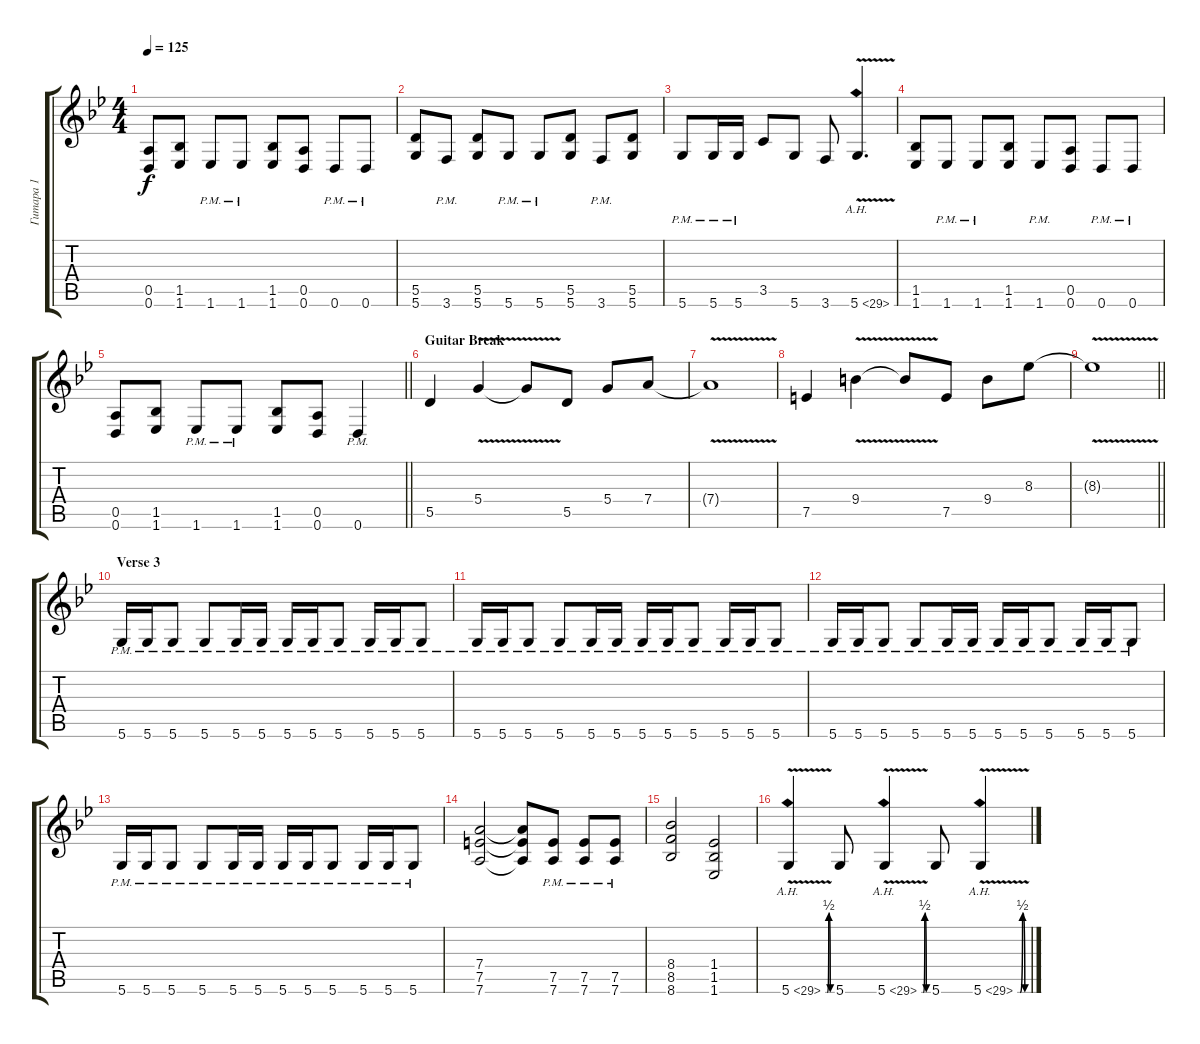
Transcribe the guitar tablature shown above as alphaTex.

\track ("Гитара 1" "Гитара 1") {instrument distortionguitar}
\staff {score tabs}
\tuning (E4 B3 G3 D3 A2 D2) {hide}
\ts (4 4)
\tempo 125
\clef g2
\ks gminor
(0.5 0.6).8{dy f} (1.5 1.6).8 1.6{pm}.8 1.6{pm}.8 (1.5 1.6).8 (0.5 0.6).8 0.6{pm}.8 0.6{pm}.8 |
(5.5 5.6).8 3.6{pm}.8 (5.5 5.6).8 5.6{pm}.8 5.6{pm}.8 (5.5 5.6).8 3.6{pm}.8 (5.5 5.6).8 |
5.6{pm}.8 5.6{pm}.16 5.6{pm}.16 3.5.8 5.6.8 3.6.8 5.6{ah 24 v}.4{d} |
(1.5 1.6).8 1.6{pm}.8 1.6{pm}.8 (1.5 1.6).8 1.6{pm}.8 (0.5 0.6).8 0.6{pm}.8 0.6{pm}.8 |
\barLineRight lightlight
(0.5 0.6).8 (1.5 1.6).8 1.6{pm}.8 1.6{pm}.8 (1.5 1.6).8 (0.5 0.6).8 0.6{pm}.4 |
\section ("" "Guitar Break")
5.5.4 5.4{v}.4 5.4{t}.8 5.5.8 5.4.8 7.4.8 |
7.4{v t}.1 |
7.5.4 9.4{v}.4 9.4{t}.8 7.5.8 9.4.8 8.3.8 |
\barLineRight lightlight
8.3{v t}.1 |
\section ("" "Verse 3")
5.6{pm}.16 5.6{pm}.16 5.6{pm}.8 5.6{pm}.8 5.6{pm}.16 5.6{pm}.16 5.6{pm}.16 5.6{pm}.16 5.6{pm}.8 5.6{pm}.16 5.6{pm}.16 5.6{pm}.8 |
5.6{pm}.16 5.6{pm}.16 5.6{pm}.8 5.6{pm}.8 5.6{pm}.16 5.6{pm}.16 5.6{pm}.16 5.6{pm}.16 5.6{pm}.8 5.6{pm}.16 5.6{pm}.16 5.6{pm}.8 |
5.6{pm}.16 5.6{pm}.16 5.6{pm}.8 5.6{pm}.8 5.6{pm}.16 5.6{pm}.16 5.6{pm}.16 5.6{pm}.16 5.6{pm}.8 5.6{pm}.16 5.6{pm}.16 5.6{pm}.8 |
5.6{pm}.16 5.6{pm}.16 5.6{pm}.8 5.6{pm}.8 5.6{pm}.16 5.6{pm}.16 5.6{pm}.16 5.6{pm}.16 5.6{pm}.8 5.6{pm}.16 5.6{pm}.16 5.6{pm}.8 |
(7.4 7.5 7.6).2 (7.4{t} 7.5{t} 7.6{t}).8 (7.5{pm} 7.6{pm}).8 (7.5{pm} 7.6{pm}).8 (7.5{pm} 7.6{pm}).8 |
(8.4 8.5 8.6).2 (1.4 1.5 1.6).2 |
5.6{be (custom 0 0 15 0 30 2 44 0 60 0) ah 24 v}.4 5.6.8 5.6{be (custom 0 0 15 0 30 2 44 0 60 0) ah 24 v}.4 5.6.8 5.6{be (custom 0 0 15 0 30 2 44 0 60 0) ah 24 v}.4
